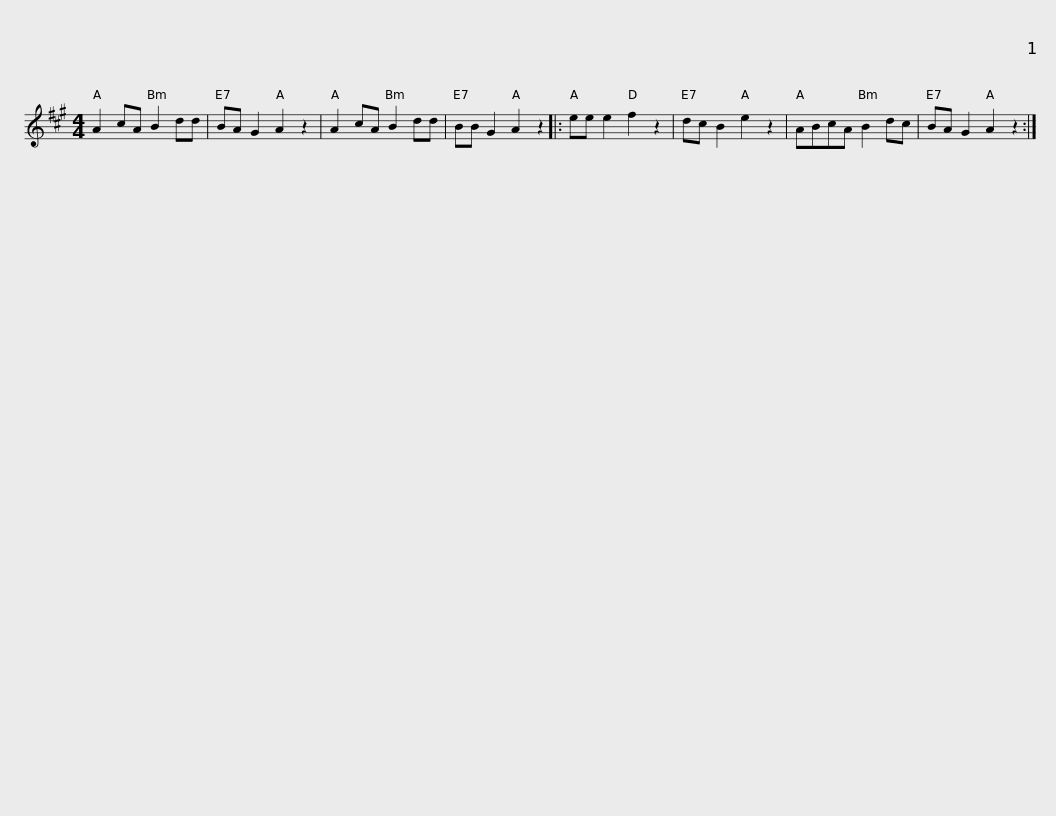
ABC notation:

X:1
L:1/8
M:4/4
I:linebreak $
K:A
V:1 treble
V:1
 A2 cA B2 dd | BA G2 A2 z2 | A2 cA B2 dd | BB G2 A2 z2 |: ee e2 f2 z2 | %5
 dc B2 e2 z2 | ABcA B2 dc |$ BA G2 A2 z2 :| %8
